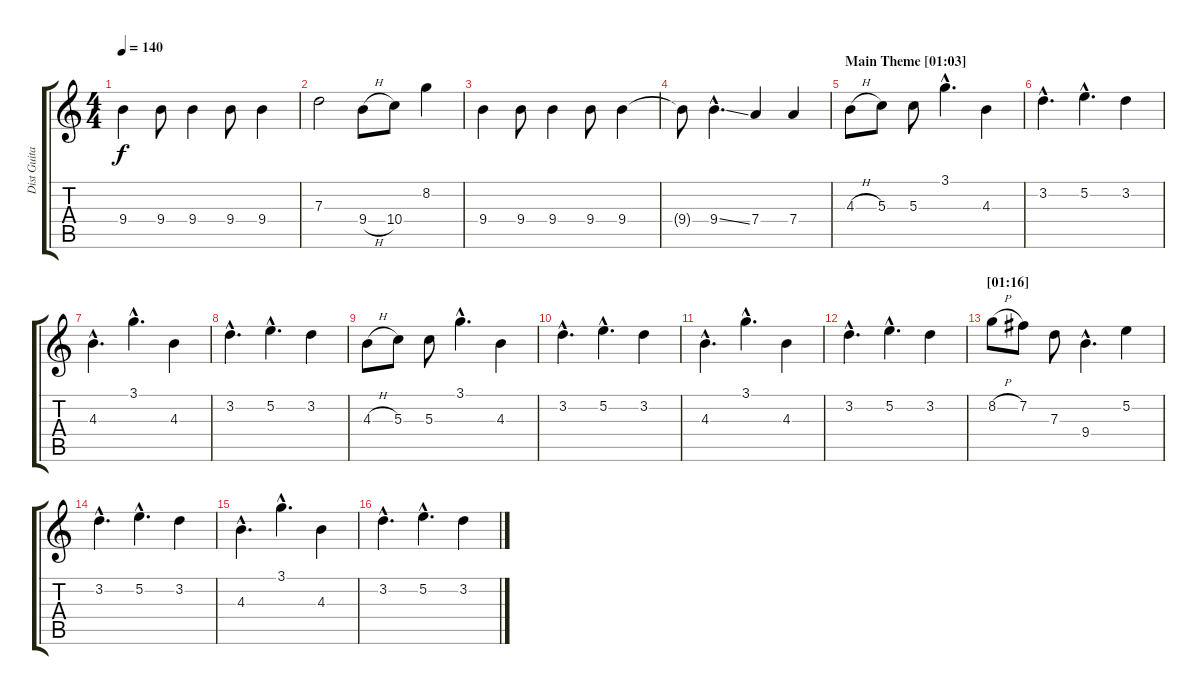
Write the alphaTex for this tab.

\track ("Dist Guitar (Left)" "Dist Guita") {instrument distortionguitar}
\staff {score tabs}
\tuning (E4 B3 G3 D3 A2 E2) {hide}
\ts (4 4)
\tempo 140
\clef g2
\ks c
9.4.4{dy f} 9.4.8 9.4.4 9.4.8 9.4.4 |
7.3.2 9.4{h}.8 10.4.8 8.2.4 |
9.4.4 9.4.8 9.4.4 9.4.8 9.4.4 |
9.4{t}.8 9.4{ss hac}.4{d} 7.4.4 7.4.4 |
\section ("" "Main Theme [01:03]")
4.3{h}.8 5.3.8 5.3.8 3.1{hac}.4{d} 4.3.4 |
3.2{hac}.4{d} 5.2{hac}.4{d} 3.2.4 |
4.3{hac}.4{d} 3.1{hac}.4{d} 4.3.4 |
3.2{hac}.4{d} 5.2{hac}.4{d} 3.2.4 |
4.3{h}.8 5.3.8 5.3.8 3.1{hac}.4{d} 4.3.4 |
3.2{hac}.4{d} 5.2{hac}.4{d} 3.2.4 |
4.3{hac}.4{d} 3.1{hac}.4{d} 4.3.4 |
3.2{hac}.4{d} 5.2{hac}.4{d} 3.2.4 |
\section ("" "[01:16]")
8.2{h}.8 7.2.8 7.3.8 9.4{hac}.4{d} 5.2.4 |
3.2{hac}.4{d} 5.2{hac}.4{d} 3.2.4 |
4.3{hac}.4{d} 3.1{hac}.4{d} 4.3.4 |
3.2{hac}.4{d} 5.2{hac}.4{d} 3.2.4
